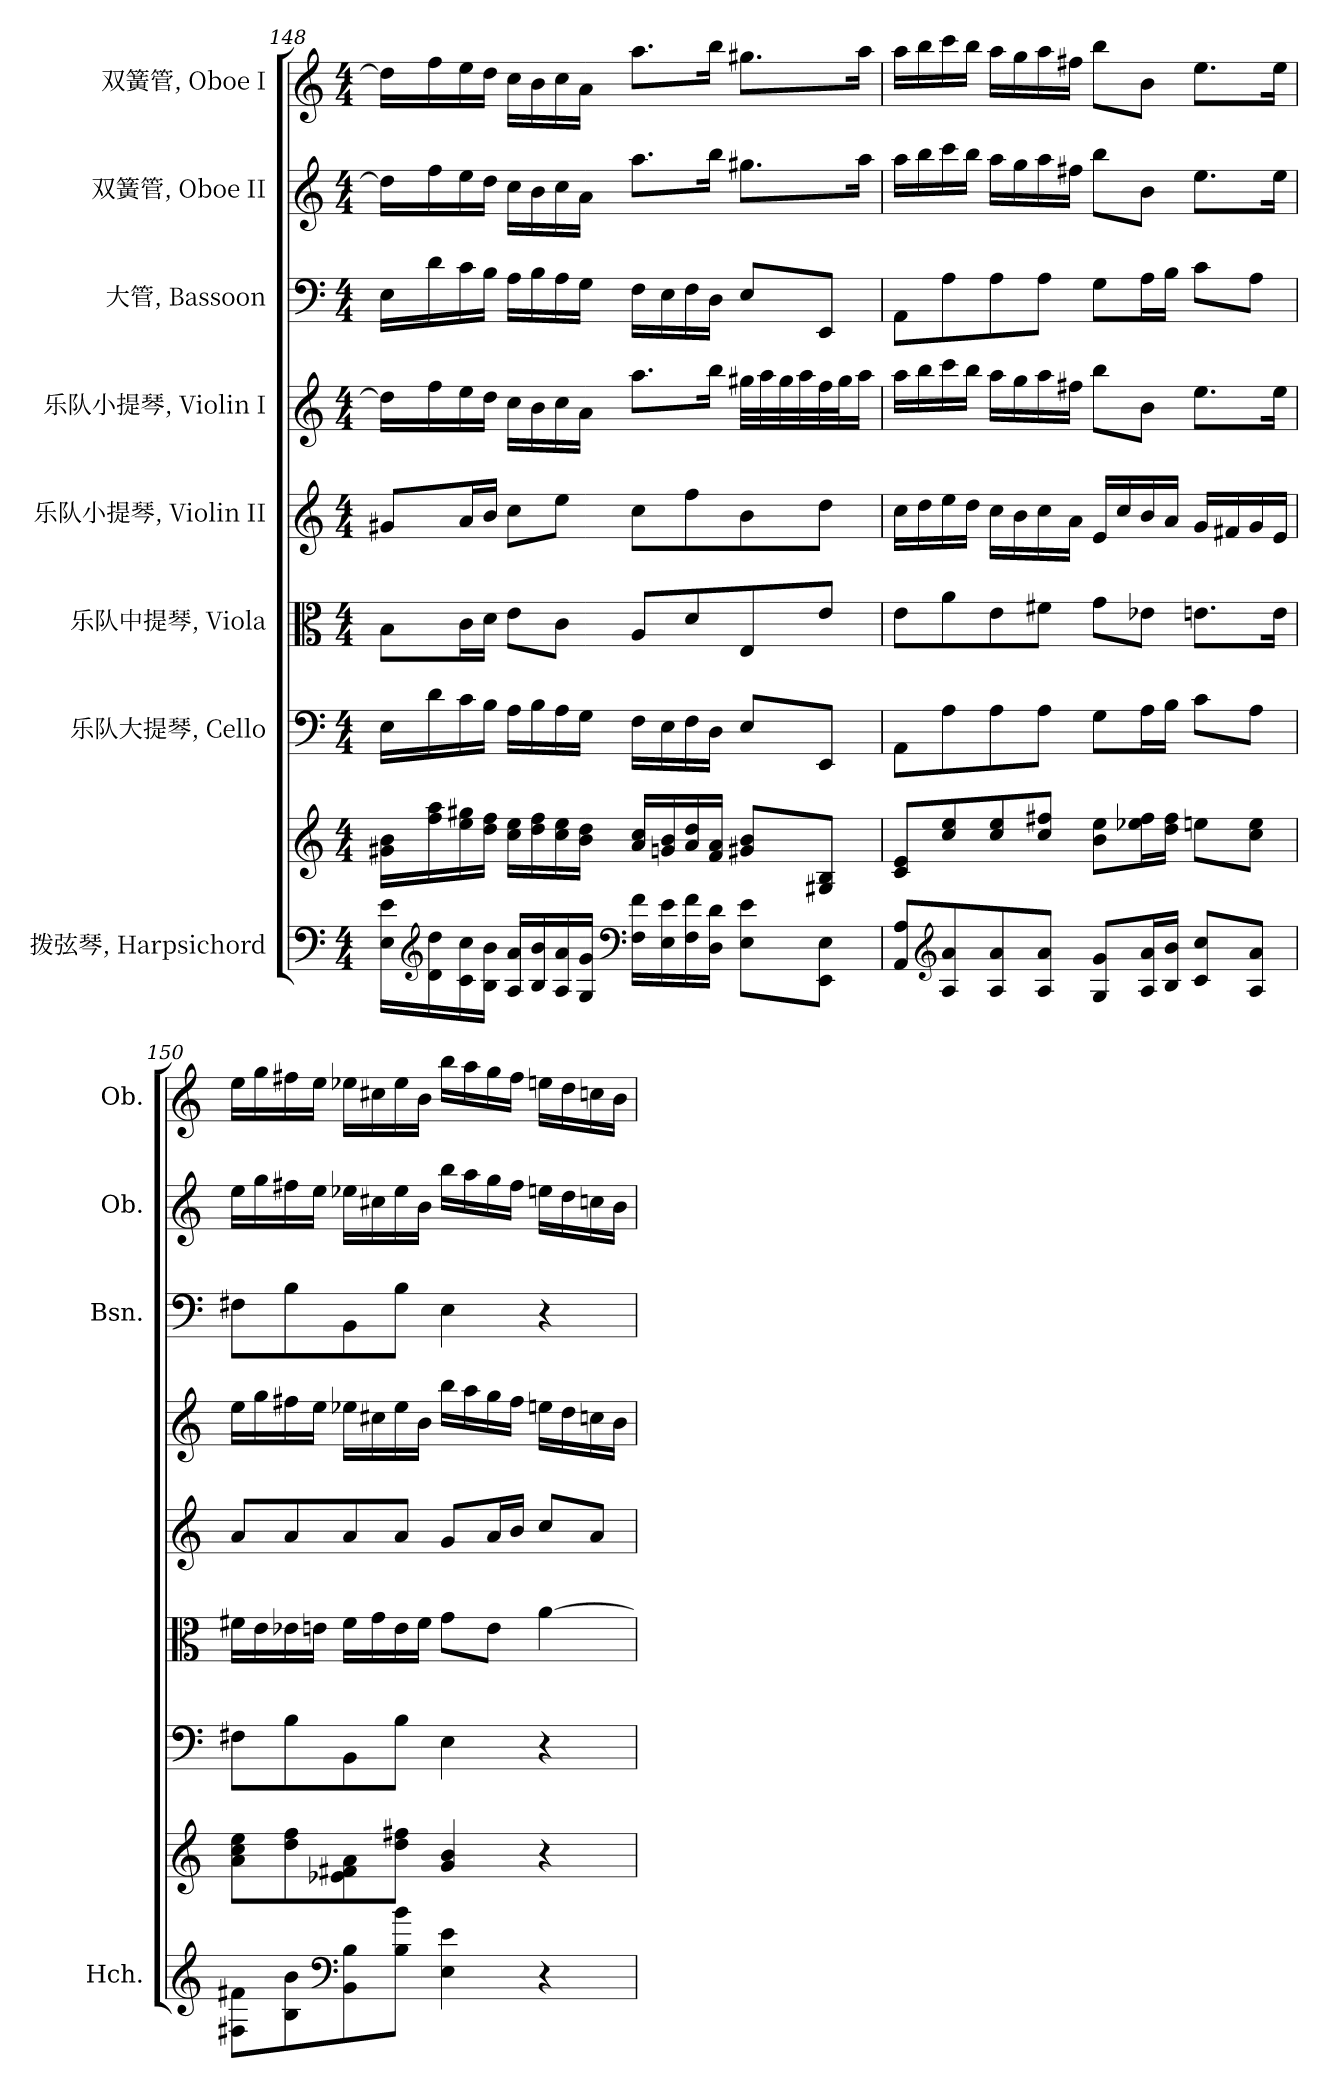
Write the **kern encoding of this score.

**kern	**kern	**kern	**kern	**kern	**kern	**kern	**kern	**kern
*part8	*part8	*part7	*part6	*part5	*part4	*part3	*part2	*part1
*staff9	*staff8	*staff7	*staff6	*staff5	*staff4	*staff3	*staff2	*staff1
*I"拨弦琴, Harpsichord	*	*I"乐队大提琴, Cello	*I"乐队中提琴, Viola	*I"乐队小提琴, Violin II	*I"乐队小提琴, Violin I	*I"大管, Bassoon	*I"双簧管, Oboe II	*I"双簧管, Oboe I
*I'Hch.	*	*	*	*	*	*I'Bsn.	*I'Ob.	*I'Ob.
!!LO:PB:g=z
*clefF4	*clefG2	*clefF4	*clefC3	*clefG2	*clefG2	*clefF4	*clefG2	*clefG2
*k[]	*k[]	*k[]	*k[]	*k[]	*k[]	*k[]	*k[]	*k[]
*M4/4	*M4/4	*M4/4	*M4/4	*M4/4	*M4/4	*M4/4	*M4/4	*M4/4
=148	=148	=148	=148	=148	=148	=148	=148	=148
16E\ 16e\LL	16g#X\ 16b\LL	16E\LL	8B\L	8g#X/L	16dd\LL]	16E\LL	16dd\LL]	16dd\LL]
*clefG2	*	*	*	*	*	*	*	*
16d\ 16dd\	16ff\ 16aa\	16d\	.	.	16ff\	16d\	16ff\	16ff\
16c\ 16cc\	16ee\ 16gg#X\	16c\	16c\L	16a/L	16ee\	16c\	16ee\	16ee\
16B\ 16b\JJ	16dd\ 16ff\JJ	16B\JJ	16d\JJ	16b/JJ	16dd\JJ	16B\JJ	16dd\JJ	16dd\JJ
16A/ 16a/LL	16cc\ 16ee\LL	16A\LL	8e\L	8cc\L	16cc\LL	16A\LL	16cc\LL	16cc\LL
16B/ 16b/	16dd\ 16ff\	16B\	.	.	16b\	16B\	16b\	16b\
16A/ 16a/	16cc\ 16ee\	16A\	8c\J	8ee\J	16cc\	16A\	16cc\	16cc\
16G/ 16g/JJ	16b\ 16dd\JJ	16G\JJ	.	.	16a\JJ	16G\JJ	16a\JJ	16a\JJ
*clefF4	*	*	*	*	*	*	*	*
16F\ 16f\LL	16a/ 16cc/LL	16F\LL	8A/L	8cc\L	8.aa\L	16F\LL	8.aa\L	8.aa\L
16E\ 16e\	16gn/ 16b/	16E\	.	.	.	16E\	.	.
16F\ 16f\	16a/ 16dd/	16F\	8d/	8ff\	.	16F\	.	.
16D\ 16d\JJ	16f/ 16a/JJ	16D\JJ	.	.	16bb\Jk	16D\JJ	16bb\Jk	16bb\Jk
8E\ 8e\L	8g#X/ 8b/L	8E/L	8E/	8b\	32gg#X\LLL	8E/L	8.gg#X\L	8.gg#X\L
.	.	.	.	.	32aa\	.	.	.
.	.	.	.	.	32gg#\	.	.	.
.	.	.	.	.	32aa\	.	.	.
8EE\ 8E\J	8G#X/ 8B/J	8EE/J	8e/J	8dd\J	32ff\	8EE/J	.	.
.	.	.	.	.	32gg#\J	.	.	.
.	.	.	.	.	16aa\JJ	.	16aa\Jk	16aa\Jk
!!LO:PB:g=z
=149	=149	=149	=149	=149	=149	=149	=149	=149
8AA/ 8A/L	8c/ 8e/L	8AA\L	8e\L	16cc\LL	16aa\LL	8AA\L	16aa\LL	16aa\LL
.	.	.	.	16dd\	16bb\	.	16bb\	16bb\
*clefG2	*	*	*	*	*	*	*	*
8A/ 8a/	8cc/ 8ee/	8A\	8a\	16ee\	16ccc\	8A\	16ccc\	16ccc\
.	.	.	.	16dd\JJ	16bb\JJ	.	16bb\JJ	16bb\JJ
8A/ 8a/	8cc/ 8ee/	8A\	8e\	16cc\LL	16aa\LL	8A\	16aa\LL	16aa\LL
.	.	.	.	16b\	16gg\	.	16gg\	16gg\
8A/ 8a/J	8cc/ 8ff#X/J	8A\J	8f#X\J	16cc\	16aa\	8A\J	16aa\	16aa\
.	.	.	.	16a\JJ	16ff#X\JJ	.	16ff#X\JJ	16ff#X\JJ
8G/ 8g/L	8b\ 8ee\L	8G\L	8g\L	16e/LL	8bb\L	8G\L	8bb\L	8bb\L
.	.	.	.	16cc/	.	.	.	.
16A/ 16a/L	16ee-X\ 16ff#\L	16A\L	8e-X\J	16b/	8b\J	16A\L	8b\J	8b\J
16B/ 16b/JJ	16dd\ 16ff#\JJ	16B\JJ	.	16a/JJ	.	16B\JJ	.	.
8c/ 8cc/L	8een\L	8c\L	8.en\L	16g/LL	8.ee\L	8c\L	8.ee\L	8.ee\L
.	.	.	.	16f#X/	.	.	.	.
8A/ 8a/J	8cc\ 8ee\J	8A\J	.	16g/	.	8A\J	.	.
.	.	.	16e\Jk	16e/JJ	16ee\Jk	.	16ee\Jk	16ee\Jk
=150	=150	=150	=150	=150	=150	=150	=150	=150
8F#X\ 8f#X\L	8a\ 8cc\ 8ee\L	8F#X\L	16f#X\LL	8a/L	16ee\LL	8F#X\L	16ee\LL	16ee\LL
.	.	.	16e\	.	16gg\	.	16gg\	16gg\
8B\ 8b\	8dd\ 8ff\	8B\	16e-X\	8a/	16ff#X\	8B\	16ff#X\	16ff#X\
.	.	.	16en\JJ	.	16ee\JJ	.	16ee\JJ	16ee\JJ
*clefF4	*	*	*	*	*	*	*	*
8BB\ 8B\	8e-X\ 8f#X\ 8a\	8BB\	16f#\LL	8a/	16ee-X\LL	8BB\	16ee-X\LL	16ee-X\LL
.	.	.	16g\	.	16cc#X\	.	16cc#X\	16cc#X\
8B\ 8b\J	8dd\ 8ff#X\J	8B\J	16e\	8a/J	16ee-\	8B\J	16ee-\	16ee-\
.	.	.	16f#\JJ	.	16b\JJ	.	16b\JJ	16b\JJ
4E\ 4e\	4g/ 4b/	4E\	8g\L	8g/L	16bb\LL	4E\	16bb\LL	16bb\LL
.	.	.	.	.	16aa\	.	16aa\	16aa\
.	.	.	8e\J	16a/L	16gg\	.	16gg\	16gg\
.	.	.	.	16b/JJ	16ff#\JJ	.	16ff#\JJ	16ff#\JJ
4r	4r	4r	[4a\	8cc/L	16een\LL	4r	16een\LL	16een\LL
.	.	.	.	.	16dd\	.	16dd\	16dd\
.	.	.	.	8a/J	16ccn\	.	16ccn\	16ccn\
.	.	.	.	.	16b\JJ	.	16b\JJ	16b\JJ
=	=	=	=	=	=	=	=	=
*-	*-	*-	*-	*-	*-	*-	*-	*-
